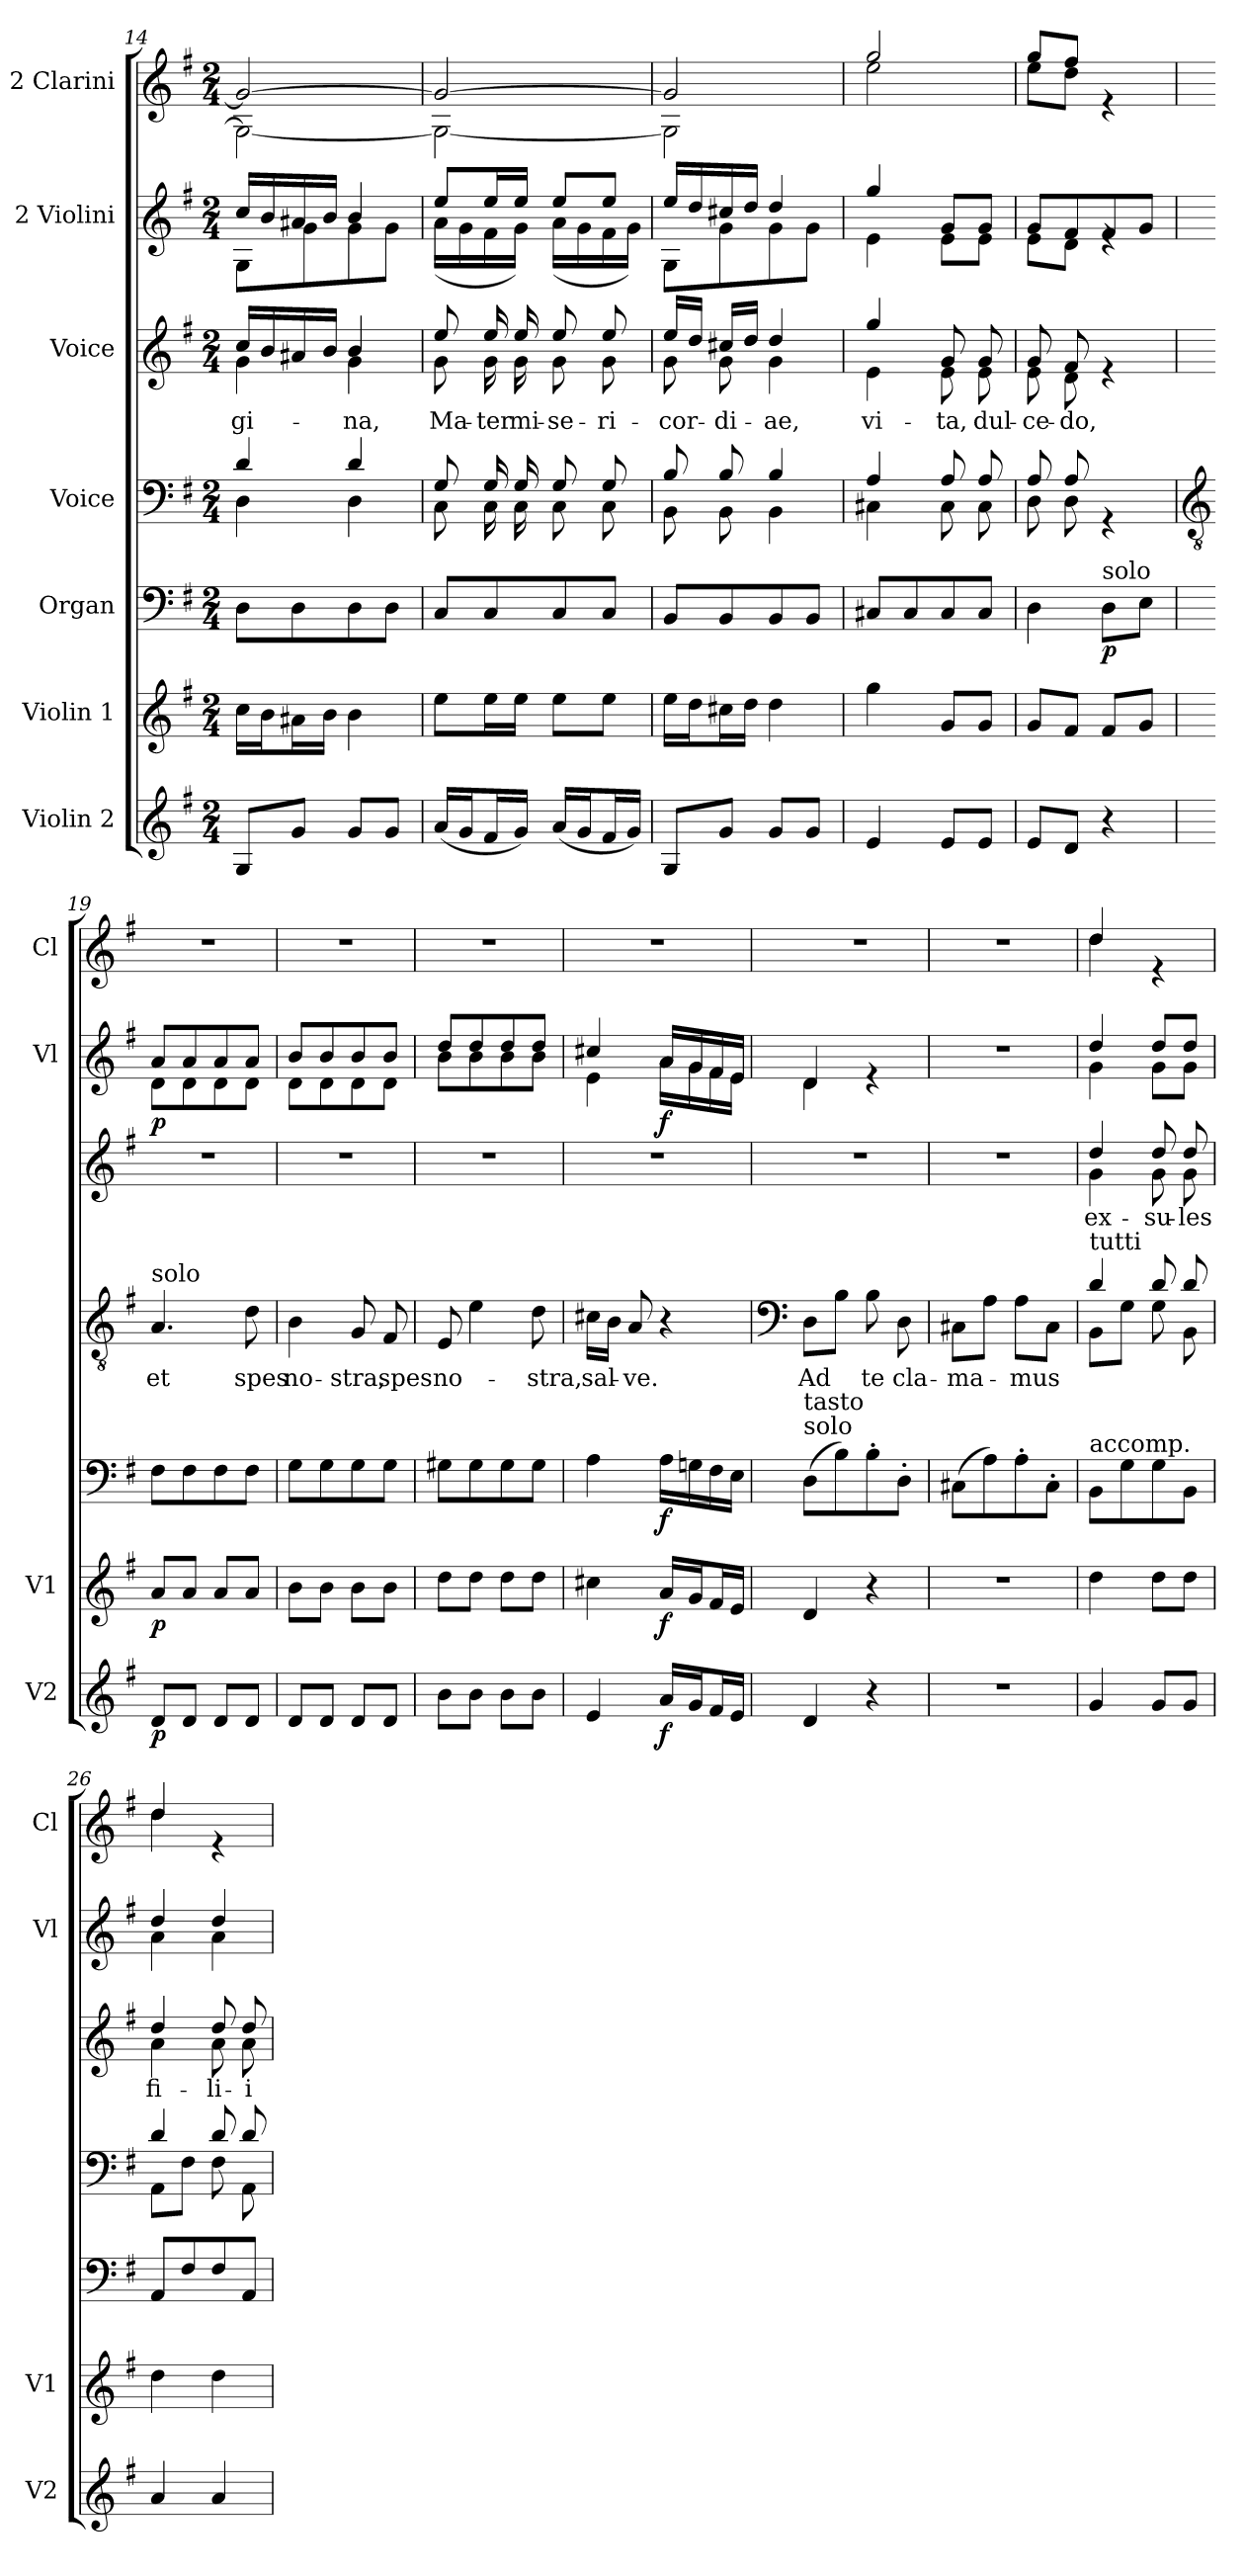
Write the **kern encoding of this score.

**kern	**dynam	**kern	**dynam	**kern	**dynam	**kern	**text	**kern	**text	**kern	**dynam	**kern
*part7	*part7	*part6	*part6	*part5	*part5	*part4	*part4	*part3	*part3	*part2	*part2	*part1
*staff7	*staff7	*staff6	*staff6	*staff5	*staff5	*staff4	*staff4	*staff3	*staff3	*staff2	*staff2	*staff1
*I"Violin 2	*	*I"Violin 1	*	*I"Organ	*	*I"Voice	*	*I"Voice	*	*I"2 Violini	*	*I"2 Clarini
*I'V2	*	*I'V1	*	*	*	*	*	*	*	*I'Vl	*	*I'Cl
!!LO:PB:g=z
*clefG2	*	*clefG2	*	*clefF4	*	*clefF4	*	*clefG2	*	*clefG2	*	*clefG2
*k[f#]	*	*k[f#]	*	*k[f#]	*	*k[f#]	*	*k[f#]	*	*k[f#]	*	*k[f#]
*M2/4	*	*M2/4	*	*M2/4	*	*M2/4	*	*M2/4	*	*M2/4	*	*M2/4
=14	=14	=14	=14	=14	=14	=14	=14	=14	=14	=14	=14	=14
*	*	*	*	*	*	*^	*	*^	*	*	*	*
!	!	!	!	!	!	!	!	!	!	!	!LO:LY:b	!	!	!
*	*	*	*	*	*	*	*	*	*	*	*	*^	*	*^
8G/L	.	16cc\LL	.	8D\L	.	4d/	4D\	.	16cc/LL	4g\	-gi-	16cc/LL	8G\L	.	2g/_	2G\_
.	.	16b\J	.	.	.	.	.	.	16b/	.	.	16b/	.	.	.	.
8g/J	.	16a#X\L	.	8D\	.	.	.	.	16a#X/	.	.	16a#X/	8g\	.	.	.
.	.	16b\JJ	.	.	.	.	.	.	16b/JJ	.	.	16b/JJ	.	.	.	.
!	!	!	!	!	!	!	!	!	!	!	!LO:LY:b	!	!	!	!	!
8g/L	.	4b\	.	8D\	.	4d/	4D\	.	4b/	4g\	-na,	4b/	8g\	.	.	.
8g/J	.	.	.	8D\J	.	.	.	.	.	.	.	.	8g\J	.	.	.
=15	=15	=15	=15	=15	=15	=15	=15	=15	=15	=15	=15	=15	=15	=15	=15	=15
!	!	!	!	!	!	!	!	!	!	!	!LO:LY:b	!	!	!	!	!
(16a/LL	.	8ee\L	.	8C/L	.	8G/	8C\	.	8ee/	8g\	Ma-	8ee/L	(16a\LL	.	2g/_	2G\_
16g/J	.	.	.	.	.	.	.	.	.	.	.	.	16g\	.	.	.
!	!	!	!	!	!	!	!	!	!	!	!LO:LY:b	!	!	!	!	!
16f#/L	.	16ee\L	.	8C/	.	16G/	16C\	.	16ee/	16g\	-ter	16ee/L	16f#\	.	.	.
!	!	!	!	!	!	!	!	!	!	!	!LO:LY:b	!	!	!	!	!
16g/JJ)	.	16ee\JJ	.	.	.	16G/	16C\	.	16ee/	16g\	mi-	16ee/JJ	16g\JJ)	.	.	.
!	!	!	!	!	!	!	!	!	!	!	!LO:LY:b	!	!	!	!	!
(16a/LL	.	8ee\L	.	8C/	.	8G/	8C\	.	8ee/	8g\	-se-	8ee/L	(16a\LL	.	.	.
16g/J	.	.	.	.	.	.	.	.	.	.	.	.	16g\	.	.	.
!	!	!	!	!	!	!	!	!	!	!	!LO:LY:b	!	!	!	!	!
16f#/L	.	8ee\J	.	8C/J	.	8G/	8C\	.	8ee/	8g\	-ri-	8ee/J	16f#\	.	.	.
16g/JJ)	.	.	.	.	.	.	.	.	.	.	.	.	16g\JJ)	.	.	.
=16	=16	=16	=16	=16	=16	=16	=16	=16	=16	=16	=16	=16	=16	=16	=16	=16
!	!	!	!	!	!	!	!	!	!	!	!LO:LY:b	!	!	!	!	!
8G/L	.	16ee\LL	.	8BB/L	.	8B/	8BB\	.	16ee/LL	8g\	-cor-	16ee/LL	8G\L	.	2g/]	2G\]
.	.	16dd\J	.	.	.	.	.	.	16dd/JJ	.	.	16dd/	.	.	.	.
!	!	!	!	!	!	!	!	!	!	!	!LO:LY:b	!	!	!	!	!
8g/J	.	16cc#X\L	.	8BB/	.	8B/	8BB\	.	16cc#X/LL	8g\	-di-	16cc#X/	8g\	.	.	.
.	.	16dd\JJ	.	.	.	.	.	.	16dd/JJ	.	.	16dd/JJ	.	.	.	.
!	!	!	!	!	!	!	!	!	!	!	!LO:LY:b	!	!	!	!	!
8g/L	.	4dd\	.	8BB/	.	4B/	4BB\	.	4dd/	4g\	-ae,	4dd/	8g\	.	.	.
8g/J	.	.	.	8BB/J	.	.	.	.	.	.	.	.	8g\J	.	.	.
=17	=17	=17	=17	=17	=17	=17	=17	=17	=17	=17	=17	=17	=17	=17	=17	=17
!	!	!	!	!	!	!	!	!	!	!	!LO:LY:b	!	!	!	!	!
4e/	.	4gg\	.	8C#X/L	.	4A/	4C#X\	.	4gg/	4e\	vi-	4gg/	4e\	.	2gg/	2ee\
.	.	.	.	8C#/	.	.	.	.	.	.	.	.	.	.	.	.
!	!	!	!	!	!	!	!	!	!	!	!LO:LY:b	!	!	!	!	!
8e/L	.	8g/L	.	8C#/	.	8A/	8C#\	.	8g/	8e\	-ta,	8g/L	8e\L	.	.	.
!	!	!	!	!	!	!	!	!	!	!	!LO:LY:b	!	!	!	!	!
8e/J	.	8g/J	.	8C#/J	.	8A/	8C#\	.	8g/	8e\	dul-	8g/J	8e\J	.	.	.
=18	=18	=18	=18	=18	=18	=18	=18	=18	=18	=18	=18	=18	=18	=18	=18	=18
!	!	!	!	!	!	!	!	!	!	!	!LO:LY:b	!	!	!	!	!
8e/L	.	8g/L	.	4D\	.	8A/	8D\	.	8g/	8e\	-ce-	8g/L	8e\L	.	8gg/L	8ee\L
!	!	!	!	!	!	!	!	!	!	!	!LO:LY:b	!	!	!	!	!
8d/J	.	8f#/J	.	.	.	8A/	8D\	.	8f#/	8d\	-do,	8f#/	8d\J	.	8ff#/J	8dd\J
!	!	!	!	!LO:TX:a:t=solo	!	!	!	!	!	!	!	!	!	!	!	!
!	!	!	!	!	!LO:DY:b	!	!	!	!	!	!	!	!	!	!	!
4r	.	8f#/L	.	8D\L	p	4rGG	4ryy	.	4re	4ryy	.	8f#/	4re	.	4re	4ryy
.	.	8g/J	.	8E\J	.	.	.	.	.	.	.	8g/J	.	.	.	.
*	*	*	*	*	*	*v	*v	*	*	*	*	*	*	*	*v	*v
*	*	*	*	*	*	*	*	*v	*v	*	*	*	*	*
=19	=19	=19	=19	=19	=19	=19	=19	=19	=19	=19	=19	=19	=19
*	*	*	*	*	*	*clefGv2	*	*	*	*	*	*	*
!	!	!	!	!	!	!LO:TX:a:t=solo	!	!	!	!	!	!	!
!	!LO:DY:b	!	!LO:DY:b	!	!	!	!LO:LY:b	!	!	!	!	!LO:DY:b	!
8d/L	p	8a/L	p	8F#\L	.	4.A/	et	2r	.	8a/L	8d\L	p	2r
8d/J	.	8a/J	.	8F#\	.	.	.	.	.	8a/	8d\	.	.
8d/L	.	8a/L	.	8F#\	.	.	.	.	.	8a/	8d\	.	.
!	!	!	!	!	!	!	!LO:LY:b	!	!	!	!	!	!
8d/J	.	8a/J	.	8F#\J	.	8d\	spes	.	.	8a/J	8d\J	.	.
=20	=20	=20	=20	=20	=20	=20	=20	=20	=20	=20	=20	=20	=20
!	!	!	!	!	!	!	!LO:LY:b	!	!	!	!	!	!
8d/L	.	8b\L	.	8G\L	.	4B\	no-	2r	.	8b/L	8d\L	.	2r
8d/J	.	8b\J	.	8G\	.	.	.	.	.	8b/	8d\	.	.
!	!	!	!	!	!	!	!LO:LY:b	!	!	!	!	!	!
8d/L	.	8b\L	.	8G\	.	8G/	-stra,	.	.	8b/	8d\	.	.
!	!	!	!	!	!	!	!LO:LY:b	!	!	!	!	!	!
8d/J	.	8b\J	.	8G\J	.	8F#/	spes	.	.	8b/J	8d\J	.	.
!!LO:LB:g=z
=21	=21	=21	=21	=21	=21	=21	=21	=21	=21	=21	=21	=21	=21
!	!	!	!	!	!	!	!LO:LY:b	!	!	!	!	!	!
8b\L	.	8dd\L	.	8G#X\L	.	8E/	no-	2r	.	8dd/L	8b\L	.	2r
8b\J	.	8dd\J	.	8G#\	.	4e\	.	.	.	8dd/	8b\	.	.
8b\L	.	8dd\L	.	8G#\	.	.	.	.	.	8dd/	8b\	.	.
!	!	!	!	!	!	!	!LO:LY:b	!	!	!	!	!	!
8b\J	.	8dd\J	.	8G#\J	.	8d\	-stra,	.	.	8dd/J	8b\J	.	.
=22	=22	=22	=22	=22	=22	=22	=22	=22	=22	=22	=22	=22	=22
!	!	!	!	!	!	!	!LO:LY:b	!	!	!	!	!	!
4e/	.	4cc#X\	.	4A\	.	16c#X\LL	sal-	2r	.	4cc#X/	4e\	.	2r
.	.	.	.	.	.	16B\JJ	.	.	.	.	.	.	.
!	!	!	!	!	!	!	!LO:LY:b	!	!	!	!	!	!
.	.	.	.	.	.	8A/	-ve.	.	.	.	.	.	.
!	!LO:DY:b	!	!LO:DY:b	!	!LO:DY:b	!	!	!	!	!	!	!LO:DY:b	!
16a/LL	f	16a/LL	f	16A\LL	f	4r	.	.	.	16a/LL	16a\LL	f	.
16g/J	.	16g/J	.	16Gn\	.	.	.	.	.	16g/	16g\	.	.
16f#/L	.	16f#/L	.	16F#\	.	.	.	.	.	16f#/	16f#\	.	.
16e/JJ	.	16e/JJ	.	16E\JJ	.	.	.	.	.	16e/JJ	16e\JJ	.	.
=23	=23	=23	=23	=23	=23	=23	=23	=23	=23	=23	=23	=23	=23
*	*	*	*	*	*	*clefF4	*	*	*	*	*	*	*
!	!	!	!	!LO:TX:a:t=solo	!	!	!	!	!	!	!	!	!
!	!	!	!	!LO:TX:a:t=tasto	!	!	!	!	!	!	!	!	!
!	!	!	!	!	!	!	!LO:LY:b	!	!	!	!	!	!
4d/	.	4d/	.	(8D\L	.	8D\L	Ad	2r	.	4d/	4d\	.	2r
.	.	.	.	8B\)	.	8B\J	.	.	.	.	.	.	.
!	!	!	!	!	!	!	!LO:LY:b	!	!	!	!	!	!
4r	.	4r	.	8B'\	.	8B\	te	.	.	4re	4ryy	.	.
!	!	!	!	!	!	!	!LO:LY:b	!	!	!	!	!	!
.	.	.	.	8D'\J	.	8D\	cla-	.	.	.	.	.	.
*	*	*	*	*	*	*	*	*	*	*v	*v	*	*
=24	=24	=24	=24	=24	=24	=24	=24	=24	=24	=24	=24	=24
!	!	!	!	!	!	!	!LO:LY:b	!	!	!	!	!
2r	.	2r	.	(8C#X\L	.	8C#X\L	-ma-	2r	.	2r	.	2r
.	.	.	.	8A\)	.	8A\J	.	.	.	.	.	.
!	!	!	!	!	!	!	!LO:LY:b	!	!	!	!	!
.	.	.	.	8A'\	.	8A\L	-mus	.	.	.	.	.
.	.	.	.	8C#'\J	.	8C#\J	.	.	.	.	.	.
=25	=25	=25	=25	=25	=25	=25	=25	=25	=25	=25	=25	=25
*	*	*	*	*	*	*^	*	*^	*	*	*	*
!	!	!	!	!	!	!LO:TX:a:t=tutti	!	!	!	!	!	!	!	!
!	!	!	!	!LO:TX:a:t=accomp.	!	!	!	!	!	!	!	!	!	!
!	!	!	!	!	!	!	!	!	!	!	!LO:LY:b	!	!	!
*	*	*	*	*	*	*	*	*	*	*	*	*^	*	*^
4g/	.	4dd\	.	8BB\L	.	4d/	8BB\L	.	4dd/	4g\	ex-	4dd/	4g\	.	4dd/	4dd\
.	.	.	.	8G\	.	.	8G\J	.	.	.	.	.	.	.	.	.
!	!	!	!	!	!	!	!	!	!	!	!LO:LY:b	!	!	!	!	!
8g/L	.	8dd\L	.	8G\	.	8d/	8G\	.	8dd/	8g\	-su-	8dd/L	8g\L	.	4re	4ryy
!	!	!	!	!	!	!	!	!	!	!	!LO:LY:b	!	!	!	!	!
8g/J	.	8dd\J	.	8BB\J	.	8d/	8BB\	.	8dd/	8g\	-les	8dd/J	8g\J	.	.	.
=26	=26	=26	=26	=26	=26	=26	=26	=26	=26	=26	=26	=26	=26	=26	=26	=26
!	!	!	!	!	!	!	!	!	!	!	!LO:LY:b	!	!	!	!	!
4a/	.	4dd\	.	8AA/L	.	4d/	8AA\L	.	4dd/	4a\	fi-	4dd/	4a\	.	4dd/	4dd\
.	.	.	.	8F#/	.	.	8F#\J	.	.	.	.	.	.	.	.	.
!	!	!	!	!	!	!	!	!	!	!	!LO:LY:b	!	!	!	!	!
4a/	.	4dd\	.	8F#/	.	8d/	8F#\	.	8dd/	8a\	-li-	4dd/	4a\	.	4re	4ryy
!	!	!	!	!	!	!	!	!	!	!	!LO:LY:b	!	!	!	!	!
.	.	.	.	8AA/J	.	8d/	8AA\	.	8dd/	8a\	-i	.	.	.	.	.
*	*	*	*	*	*	*v	*v	*	*	*	*	*v	*v	*	*v	*v
*	*	*	*	*	*	*	*	*v	*v	*	*	*	*
=	=	=	=	=	=	=	=	=	=	=	=	=
*-	*-	*-	*-	*-	*-	*-	*-	*-	*-	*-	*-	*-
